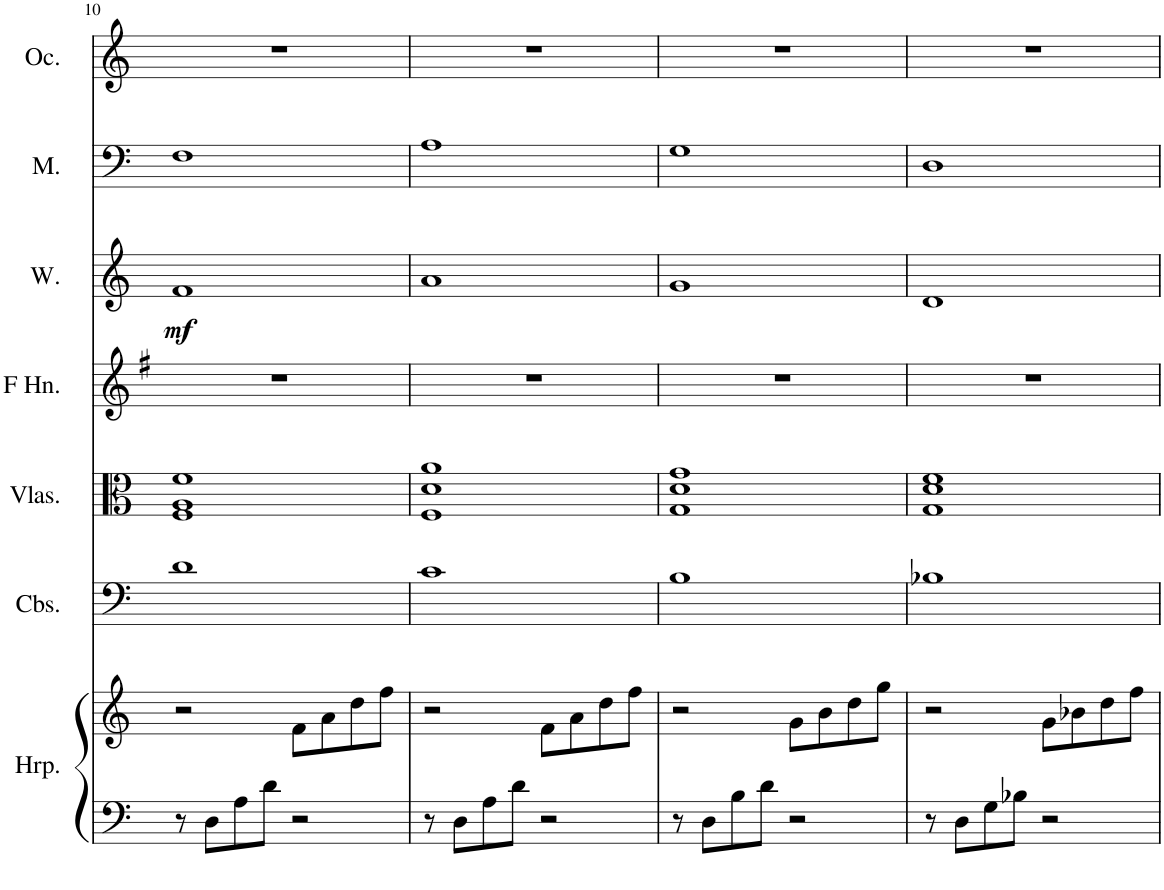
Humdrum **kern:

**kern	**kern	**kern	**kern	**kern	**kern	**dynam	**kern	**kern
*part7	*part7	*part6	*part5	*part4	*part3	*part3	*part2	*part1
*staff8	*staff7	*staff6	*staff5	*staff4	*staff3	*staff3	*staff2	*staff1
*I"Harp	*	*I"Contrabasses	*I"Violas	*I"Horn in F	*I"Women	*	*I"Men	*I"Ocarina
*I'Hrp.	*	*I'Cbs.	*I'Vlas.	*	*I'W.	*	*I'M.	*I'Oc.
!!LO:PB:g=z
*clefF4	*clefG2	*clefF4	*clefC3	*clefG2	*clefG2	*	*clefF4	*clefG2
*	*	*Trd7c12	*Trd5c9	*Trd4c7	*	*	*	*
*k[]	*k[]	*k[]	*k[]	*k[f#]	*k[]	*	*k[]	*k[]
*M4/4	*M4/4	*M4/4	*M4/4	*M4/4	*M4/4	*	*M4/4	*M4/4
=10	=10	=10	=10	=10	=10	=10	=10	=10
!	!	!	!	!	!	!LO:DY:b	!	!
8r	2r	1d	1F 1A 1f	1r	1f	mf	1F	1r
8D\L	.	.	.	.	.	.	.	.
8A\	.	.	.	.	.	.	.	.
8d\J	.	.	.	.	.	.	.	.
2r	8f\L	.	.	.	.	.	.	.
.	8a\	.	.	.	.	.	.	.
.	8dd\	.	.	.	.	.	.	.
.	8ff\J	.	.	.	.	.	.	.
=11	=11	=11	=11	=11	=11	=11	=11	=11
8r	2r	1c	1F 1d 1a	1r	1a	.	1A	1r
8D\L	.	.	.	.	.	.	.	.
8A\	.	.	.	.	.	.	.	.
8d\J	.	.	.	.	.	.	.	.
2r	8f\L	.	.	.	.	.	.	.
.	8a\	.	.	.	.	.	.	.
.	8dd\	.	.	.	.	.	.	.
.	8ff\J	.	.	.	.	.	.	.
=12	=12	=12	=12	=12	=12	=12	=12	=12
8r	2r	1B	1G 1d 1g	1r	1g	.	1G	1r
8D\L	.	.	.	.	.	.	.	.
8B\	.	.	.	.	.	.	.	.
8d\J	.	.	.	.	.	.	.	.
2r	8g\L	.	.	.	.	.	.	.
.	8b\	.	.	.	.	.	.	.
.	8dd\	.	.	.	.	.	.	.
.	8gg\J	.	.	.	.	.	.	.
=13	=13	=13	=13	=13	=13	=13	=13	=13
8r	2r	1B-X	1G 1d 1f	1r	1d	.	1D	1r
8D\L	.	.	.	.	.	.	.	.
8G\	.	.	.	.	.	.	.	.
8B-X\J	.	.	.	.	.	.	.	.
2r	8g\L	.	.	.	.	.	.	.
.	8b-X\	.	.	.	.	.	.	.
.	8dd\	.	.	.	.	.	.	.
.	8ff\J	.	.	.	.	.	.	.
=	=	=	=	=	=	=	=	=
*-	*-	*-	*-	*-	*-	*-	*-	*-
